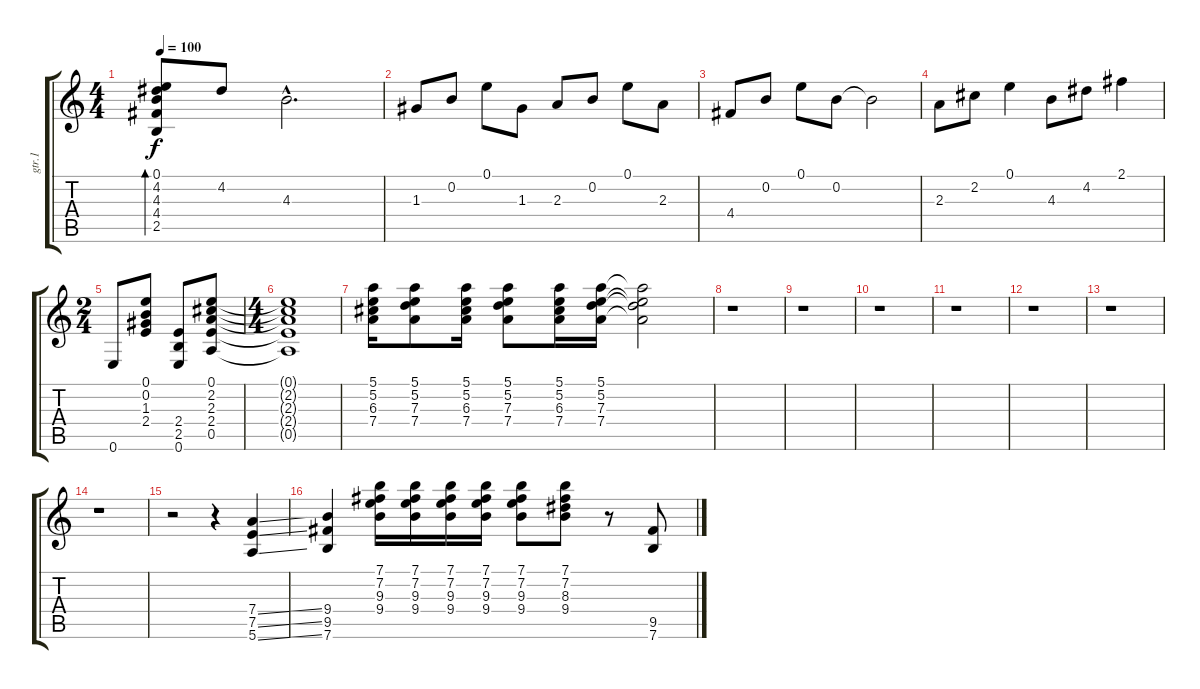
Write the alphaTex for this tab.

\track ("gtr.1" "gtr.1") {instrument distortionguitar}
\staff {score tabs}
\tuning (E4 B3 G3 D3 A2 E2) {hide}
\ts (4 4)
\tempo 100
\clef g2
\ks c
(0.1 4.2 4.3 4.4 2.5).8{bd 60 dy f} 4.2.8 4.3{hac}.2{d} |
1.3.8 0.2.8 0.1.8 1.3.8 2.3.8 0.2.8 0.1.8 2.3.8 |
4.4.8 0.2.8 0.1.8 0.2.8 0.2{t}.2 |
2.3.8 2.2.8 0.1.4 4.3.8 4.2.8 2.1.4 |
\ts (2 4)
0.6.8 (0.1 0.2 1.3 2.4).8 (2.4 2.5 0.6).8 (0.1 2.2 2.3 2.4 0.5).8 |
\ts (4 4)
(0.1{t} 2.2{t} 2.3{t} 2.4{t} 0.5{t}).1 |
(5.1 5.2 6.3 7.4).16 (5.1 5.2 7.3 7.4).8 (5.1 5.2 6.3 7.4).16 (5.1 5.2 7.3 7.4).8 (5.1 5.2 6.3 7.4).16 (5.1 5.2 7.3 7.4).16 (5.1{t} 5.2{t} 7.3{t} 7.4{t}).2 |
r.1 |
r.1 |
r.1 |
r.1 |
r.1 |
r.1 |
r.1 |
r.2 r.4 (7.4{ss} 7.5{ss} 5.6{ss}).4 |
(9.4 9.5 7.6).4 (7.1 7.2 9.3 9.4).16 (7.1 7.2 9.3 9.4).16 (7.1 7.2 9.3 9.4).16 (7.1 7.2 9.3 9.4).16 (7.1 7.2 9.3 9.4).8 (7.1 7.2 8.3 9.4).8 r.8 (9.5 7.6).8
